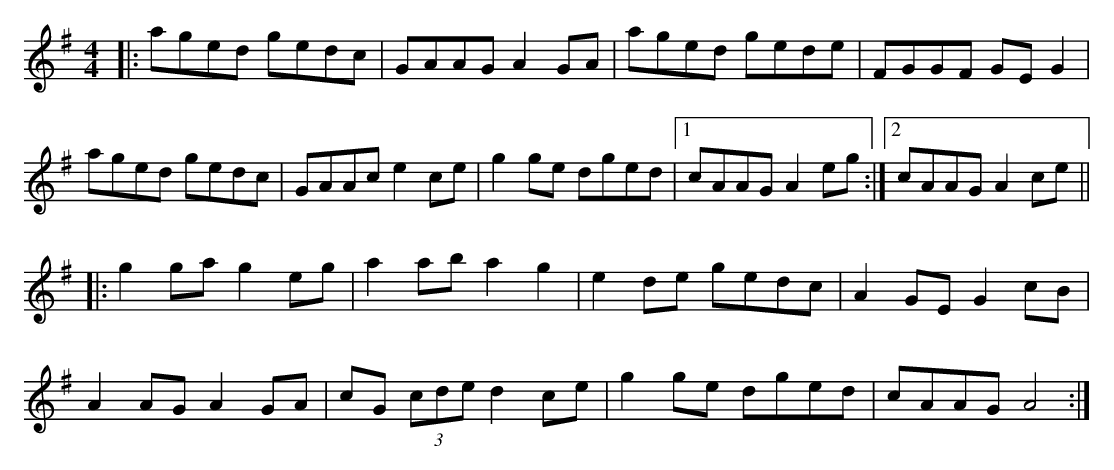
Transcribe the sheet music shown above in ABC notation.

X:1
M:4/4
K:Ador
|:aged gedc|GAAG A2GA|aged gede|FGGF GEG2|
aged gedc|GAAc e2ce|g2ge dged|1 cAAG A2eg:|2 cAAG A2ce||
|:g2ga g2eg|a2ab a2g2|e2de gedc|A2GE G2cB|
A2AG A2GA|cG (3cde d2ce|g2ge dged|cAAG A4:|
